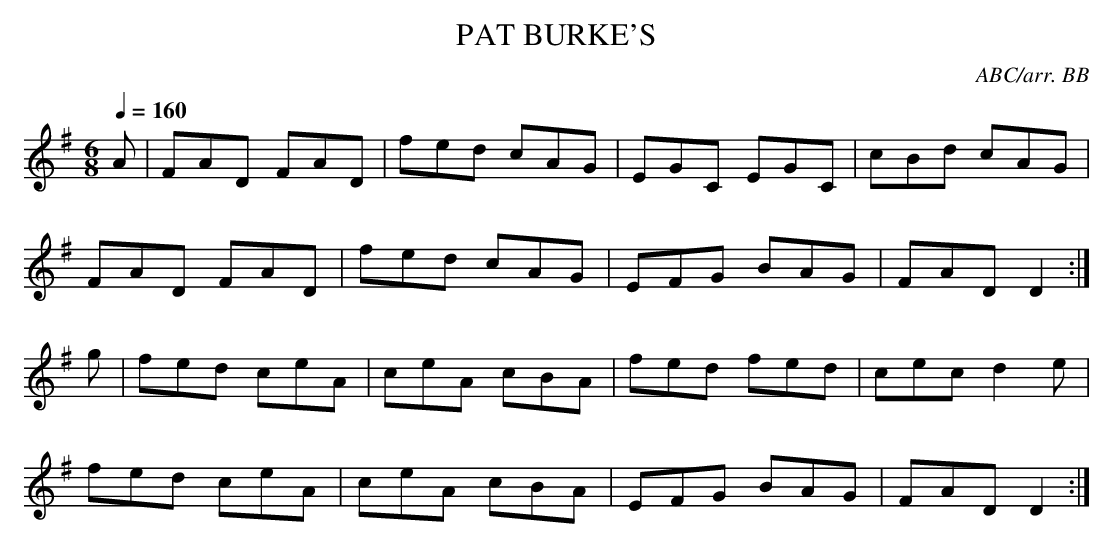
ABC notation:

X:1
T:PAT BURKE'S
C:ABC/arr. BB
Q:1/4=160
M:6/8
L:1/8
K:Dmix
A|FAD FAD|fed cAG|EGC EGC|cBd cAG|
FAD FAD|fed cAG|EFG BAG|FAD D2 :|
g|fed ceA|ceA cBA|fed fed|cec d2 e|
fed ceA|ceA cBA|EFG BAG|FAD D2 :|
